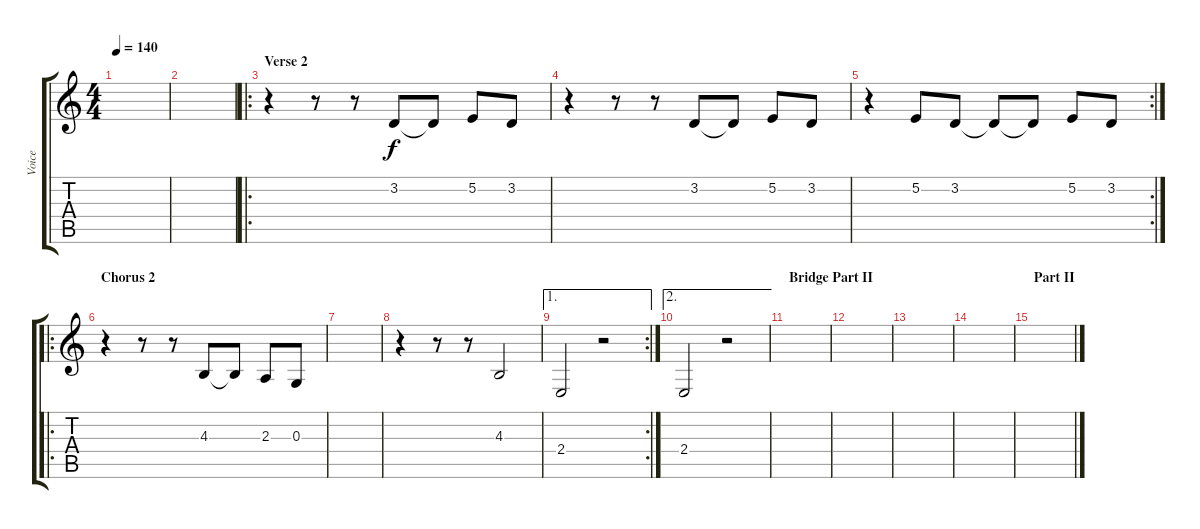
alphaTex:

\track ("Voice" "Voice") {instrument choiraahs}
\staff {score tabs}
\tuning (E4 B3 G3 D3 A2 E2) {hide}
\ts (4 4)
\tempo 140
\clef g2
\ks c
|
|
\ro
\section ("" "Verse 2")
r.4 r.8 r.8 3.2.8 3.2{t}.8 5.2.8 3.2.8 |
r.4 r.8 r.8 3.2.8 3.2{t}.8 5.2.8 3.2.8 |
\rc 2
r.4 5.2.8 3.2.8 3.2{t}.8 3.2{t}.8 5.2.8 3.2.8 |
\ro
\section ("" "Chorus 2")
r.4 r.8 r.8 4.3.8 4.3{t}.8 2.3.8 0.3.8 |
|
r.4 r.8 r.8 4.3.2 |
\ae 1
\rc 2
2.4.2 r.2 |
\ae 2
2.4.2 r.2 |
\section ("" "Bridge Part II")
|
|
|
|
\section ("" "Part II")
